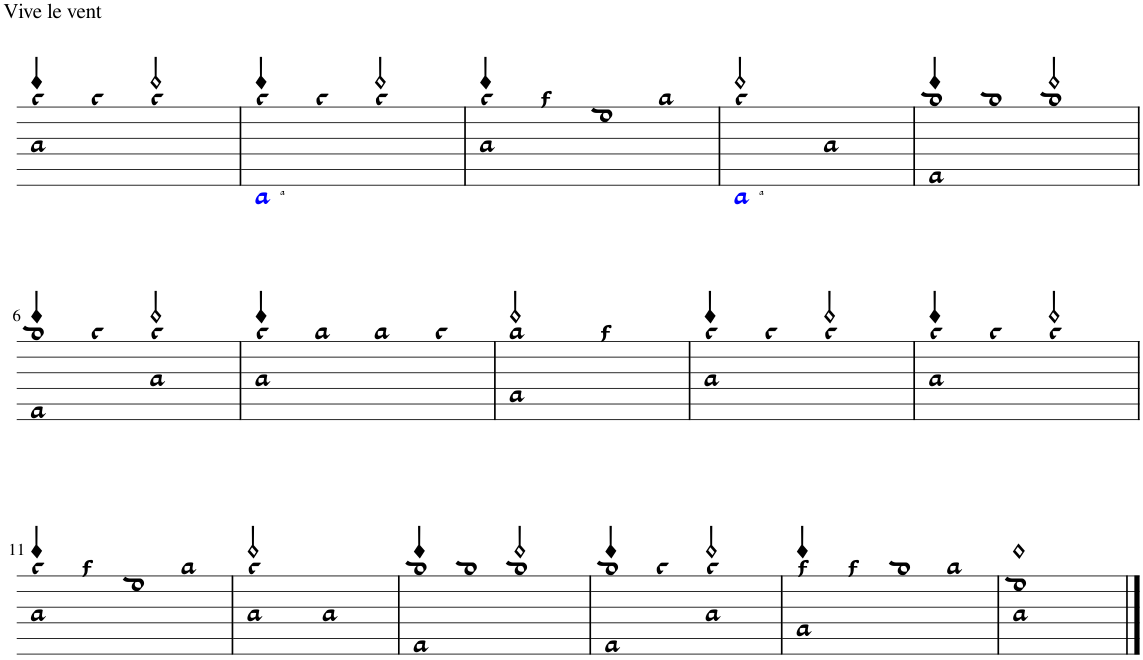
**kern
*part1
*staff1
*I"Luth
*I'Lt.
*stria6
*k[]
*M4/4
=1
!LO:TX:a:t=Vive le vent
4F 4a
4a
2a
=2
4FFi 4a
4a
2a
=3
4F 4a
4cc
4f
4g
=4
2FFi 2a
2F
=5
4GG 4b-
4b-
2b-
!!LO:LB:g=z
=6
4GG 4b-
4a
2F 2a
=7
4F 4a
4g
4g
4a
=8
2C 2g
2cc
=9
4F 4a
4a
2a
=10
4F 4a
4a
2a
!!LO:LB:g=z
=11
4F 4a
4cc
4f
4g
=12
2F 2a
2F
=13
4GG 4b-
4b-
2b-
=14
4GG 4b-
4a
2F 2a
=15
4C 4cc
4cc
4b-
4g
=16
1F 1f
==
*-
